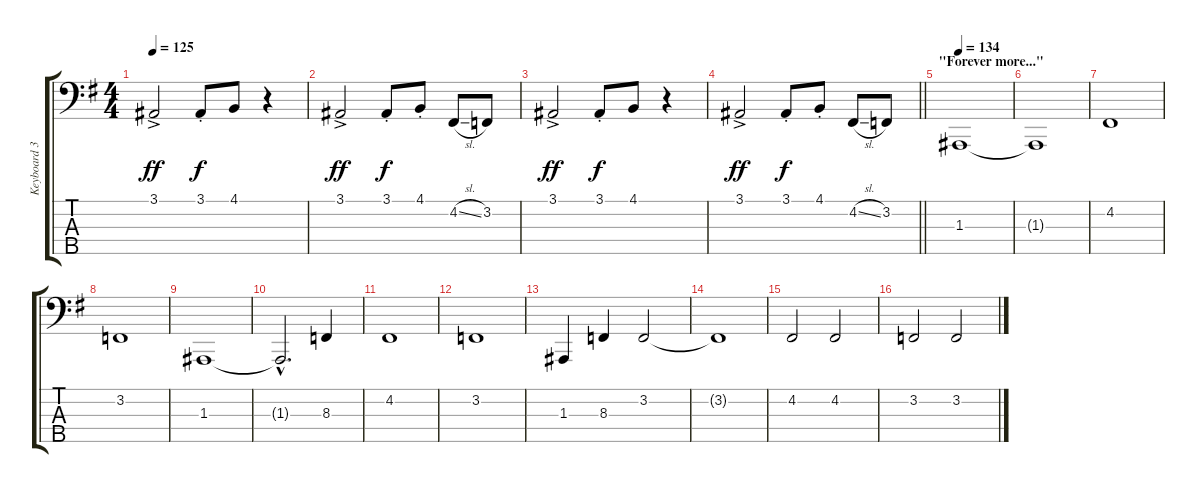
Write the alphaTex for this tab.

\track ("Keyboard 3 - Brat/Shagrath" "Keyboard 3") {instrument stringensemble1}
\staff {score tabs}
\tuning (G2 D2 A1 E1 B0) {hide}
\ts (4 4)
\tempo 125
\clef f4
\ks g
3.1{ac}.2{dy ff} 3.1{st}.8{dy f} 4.1.8 r.4 |
3.1{ac}.2{dy ff} 3.1{st}.8{dy f} 4.1{st}.8 4.2{sl}.8 3.2.8 |
3.1{ac}.2{dy ff} 3.1{st}.8{dy f} 4.1.8 r.4 |
\barLineRight lightlight
3.1{ac}.2{dy ff} 3.1{st}.8{dy f} 4.1{st}.8 4.2{sl}.8 3.2.8 |
\section ("" "\"Forever more...\"")
\tempo 134
1.3.1{volume 13} |
1.3{t}.1 |
4.2.1 |
3.2.1 |
1.3.1 |
1.3{hac t}.2{d} 8.3.4 |
4.2.1 |
3.2.1 |
1.3.4 8.3.4 3.2.2 |
3.2{t}.1 |
4.2.2 4.2.2 |
3.2.2 3.2.2
